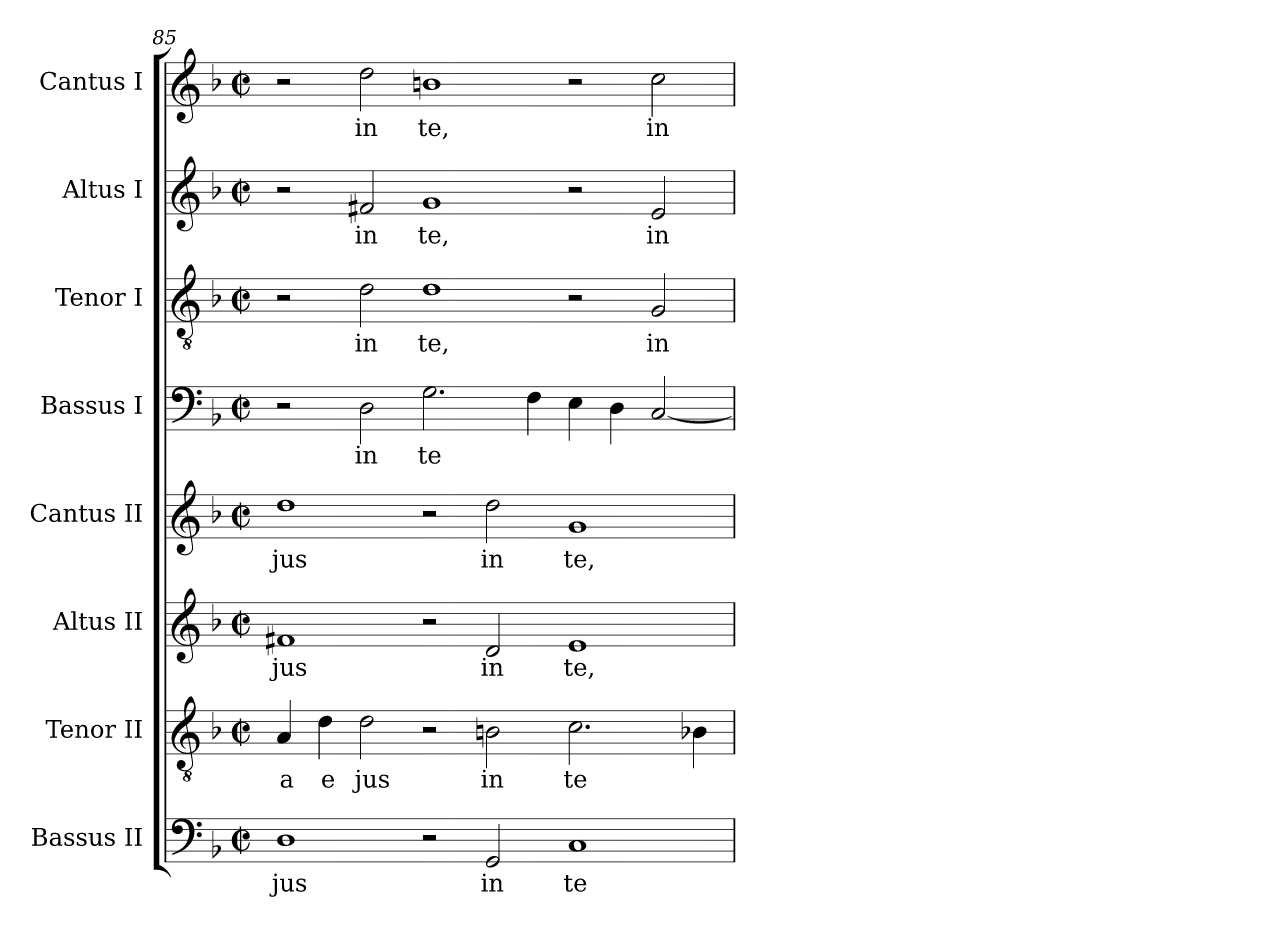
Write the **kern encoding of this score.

**kern	**text	**kern	**text	**kern	**text	**kern	**text	**kern	**text	**kern	**text	**kern	**text	**kern	**text
*part8	*part8	*part7	*part7	*part6	*part6	*part5	*part5	*part4	*part4	*part3	*part3	*part2	*part2	*part1	*part1
*staff8	*staff8	*staff7	*staff7	*staff6	*staff6	*staff5	*staff5	*staff4	*staff4	*staff3	*staff3	*staff2	*staff2	*staff1	*staff1
*I"Bassus II	*	*I"Tenor II	*	*I"Altus II	*	*I"Cantus II	*	*I"Bassus I	*	*I"Tenor I	*	*I"Altus I	*	*I"Cantus I	*
*clefF4	*	*clefGv2	*	*clefG2	*	*clefG2	*	*clefF4	*	*clefGv2	*	*clefG2	*	*clefG2	*
*k[b-]	*	*k[b-]	*	*k[b-]	*	*k[b-]	*	*k[b-]	*	*k[b-]	*	*k[b-]	*	*k[b-]	*
*F:	*	*F:	*	*F:	*	*F:	*	*F:	*	*F:	*	*F:	*	*F:	*
*M2/2	*	*M2/2	*	*M2/2	*	*M2/2	*	*M2/2	*	*M2/2	*	*M2/2	*	*M2/2	*
*met(c|)	*	*met(c|)	*	*met(c|)	*	*met(c|)	*	*met(c|)	*	*met(c|)	*	*met(c|)	*	*met(c|)	*
=85	=85	=85	=85	=85	=85	=85	=85	=85	=85	=85	=85	=85	=85	=85	=85
!	!LO:LY:b:cj	!	!LO:LY:b:cj	!	!LO:LY:b:cj	!	!LO:LY:b:cj	!	!	!	!	!	!	!	!
1D	jus	4A/	a	1f#X	-jus	1dd	jus	2r	.	2r	.	2r	.	2r	.
!	!	!	!LO:LY:b:cj	!	!	!	!	!	!	!	!	!	!	!	!
.	.	4d\	e	.	.	.	.	.	.	.	.	.	.	.	.
!	!	!	!LO:LY:b:cj	!	!	!	!	!	!LO:LY:b:cj	!	!LO:LY:b:cj	!	!LO:LY:b:cj	!	!LO:LY:b:cj
.	.	2d\	jus	.	.	.	.	2D\	in	2d\	in	2f#X/	in	2dd\	in
!	!	!	!	!	!	!	!	!	!LO:LY:b:cj	!	!LO:LY:b:cj	!	!LO:LY:b:cj	!	!LO:LY:b:cj
2r	.	2r	.	2r	.	2r	.	2.G\	te	1d	te,	1g	te,	1bn	te,
!	!LO:LY:b:cj	!	!LO:LY:b:cj	!	!LO:LY:b:cj	!	!LO:LY:b:cj	!	!	!	!	!	!	!	!
2GG/	in	2Bn\	in	2d/	in	2dd\	in	.	.	.	.	.	.	.	.
.	.	.	.	.	.	.	.	4F\	.	.	.	.	.	.	.
!	!LO:LY:b:cj	!	!LO:LY:b:cj	!	!LO:LY:b:cj	!	!LO:LY:b:cj	!	!	!	!	!	!	!	!
1C	te	2.c\	te	1e	te,	1g	te,	4E\	.	2r	.	2r	.	2r	.
.	.	.	.	.	.	.	.	4D\	.	.	.	.	.	.	.
!	!	!	!	!	!	!	!	!	!	!	!LO:LY:b:cj	!	!LO:LY:b:cj	!	!LO:LY:b:cj
.	.	.	.	.	.	.	.	[<2C/	.	2G/	in	2e/	in	2cc\	in
.	.	4B-X\	.	.	.	.	.	.	.	.	.	.	.	.	.
=	=	=	=	=	=	=	=	=	=	=	=	=	=	=	=
*-	*-	*-	*-	*-	*-	*-	*-	*-	*-	*-	*-	*-	*-	*-	*-
